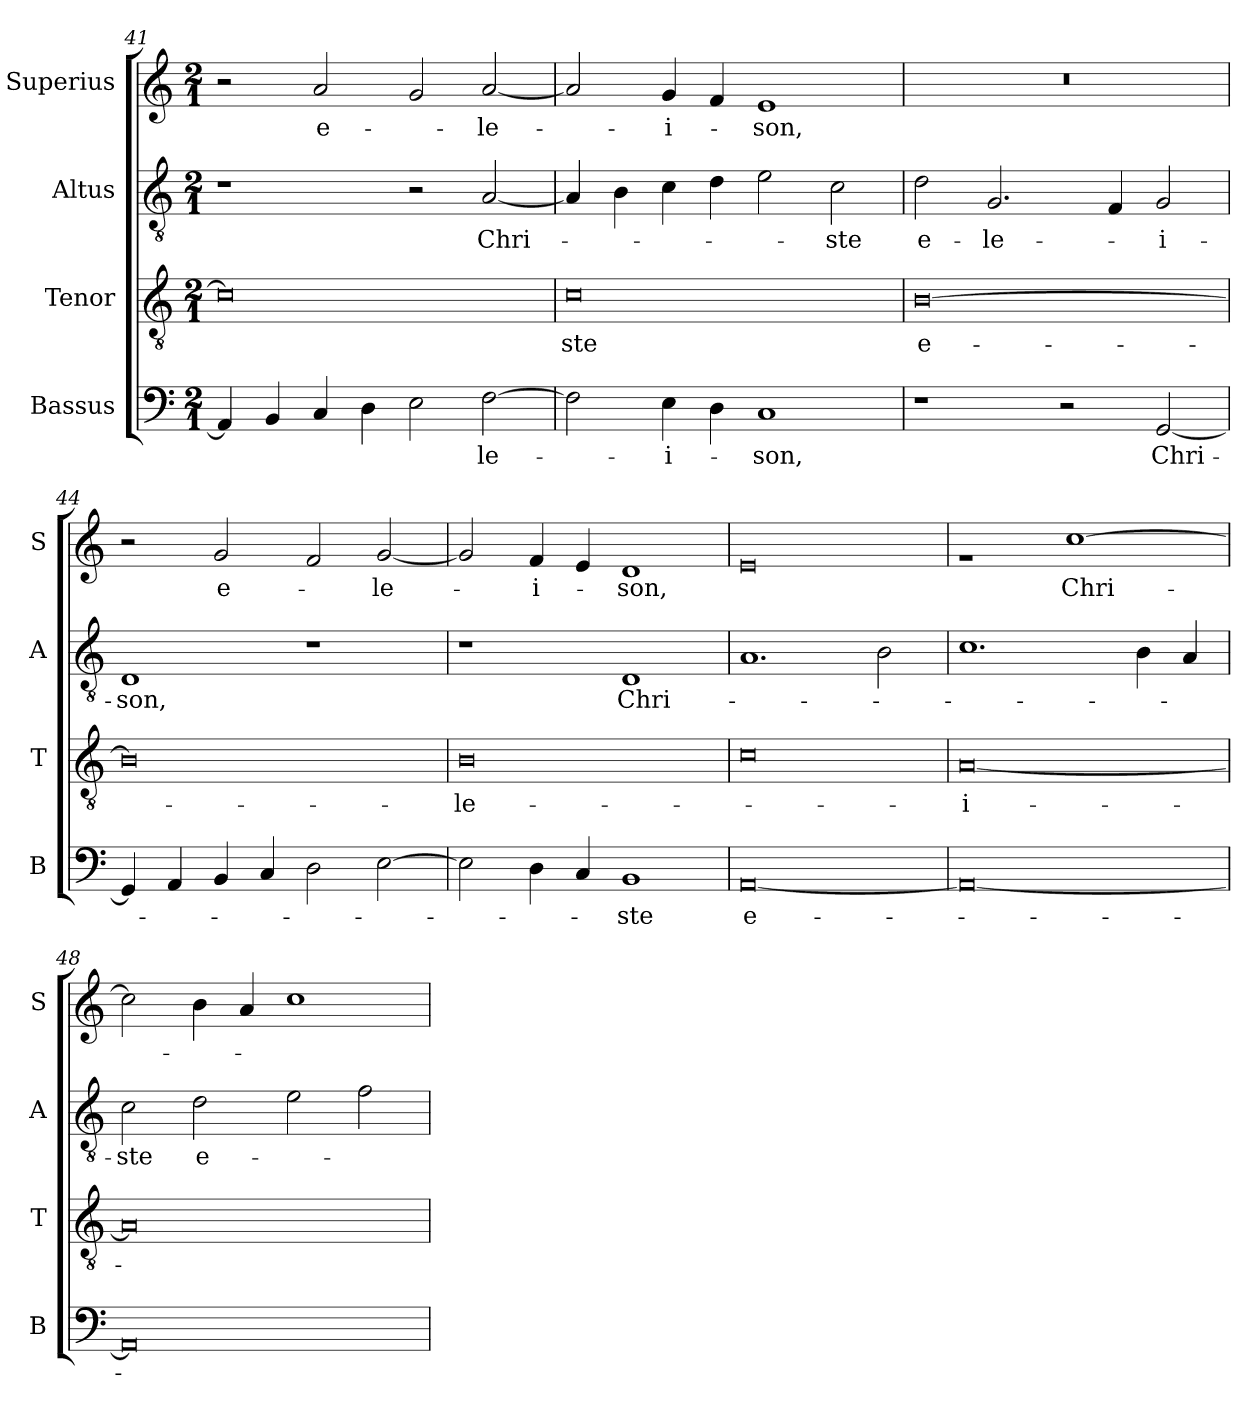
**kern	**text	**kern	**text	**kern	**text	**kern	**text
*part4	*part4	*part3	*part3	*part2	*part2	*part1	*part1
*staff4	*staff4	*staff3	*staff3	*staff2	*staff2	*staff1	*staff1
*I"Bassus	*	*I"Tenor	*	*I"Altus	*	*I"Superius	*
*I'B	*	*I'T	*	*I'A	*	*I'S	*
*clefF4	*	*clefGv2	*	*clefGv2	*	*clefG2	*
*k[]	*	*k[]	*	*k[]	*	*k[]	*
*M2/1	*	*M2/1	*	*M2/1	*	*M2/1	*
=41	=41	=41	=41	=41	=41	=41	=41
4AA/]	.	0c]	.	1r	.	2r	.
4BB/	.	.	.	.	.	.	.
!	!	!	!	!	!	!	!LO:LY:b
4C/	.	.	.	.	.	2a/	e-
4D\	.	.	.	.	.	.	.
2E\	.	.	.	2r	.	2g/	.
!	!LO:LY:b	!	!	!	!LO:LY:b	!	!LO:LY:b
[2F\	-le-	.	.	[2A/	Chri-	[2a/	-le-
!!LO:LB:g=z
=42`	=42`	=42`	=42`	=42`	=42`	=42`	=42`
!	!	!	!LO:LY:b	!	!	!	!
2F\]	.	0c	-ste	4A/]	.	2a/]	.
.	.	.	.	4B\	.	.	.
!	!LO:LY:b	!	!	!	!	!	!LO:LY:b
4E\	-i-	.	.	4c\	.	4g/	-i-
4D\	.	.	.	4d\	.	4f/	.
!	!LO:LY:b	!	!	!	!	!	!LO:LY:b
1C	-son,	.	.	2e\	.	1e	-son,
!	!	!	!	!	!LO:LY:b	!	!
.	.	.	.	2c\	-ste	.	.
=43`	=43`	=43`	=43`	=43`	=43`	=43`	=43`
!	!	!	!LO:LY:b	!	!LO:LY:b	!	!
1r	.	[0B	e-	2d\	e-	0r	.
!	!	!	!	!	!LO:LY:b	!	!
.	.	.	.	2.G/	-le-	.	.
2r	.	.	.	.	.	.	.
.	.	.	.	4F/	.	.	.
!	!LO:LY:b	!	!	!	!LO:LY:b	!	!
[2GG/	Chri-	.	.	2G/	-i-	.	.
=44`	=44`	=44`	=44`	=44`	=44`	=44`	=44`
!	!	!	!	!	!LO:LY:b	!	!
4GG/]	.	0B]	.	1D	-son,	2r	.
4AA/	.	.	.	.	.	.	.
!	!	!	!	!	!	!	!LO:LY:b
4BB/	.	.	.	.	.	2g/	e-
4C/	.	.	.	.	.	.	.
2D\	.	.	.	1r	.	2f/	.
!	!	!	!	!	!	!	!LO:LY:b
[2E\	.	.	.	.	.	[2g/	-le-
=45`	=45`	=45`	=45`	=45`	=45`	=45`	=45`
!	!	!	!LO:LY:b	!	!	!	!
2E\]	.	0B	-le-	1r	.	2g/]	.
!	!	!	!	!	!	!	!LO:LY:b
4D\	.	.	.	.	.	4f/	-i-
4C/	.	.	.	.	.	4e/	.
!	!LO:LY:b	!	!	!	!LO:LY:b	!	!LO:LY:b
1BB	-ste	.	.	1D	Chri-	1d	-son,
=46`	=46`	=46`	=46`	=46`	=46`	=46`	=46`
!	!LO:LY:b	!	!	!	!	!	!
[0AA	e-	0c	.	1.A	.	0e	.
.	.	.	.	2B\	.	.	.
=47`	=47`	=47`	=47`	=47`	=47`	=47`	=47`
!	!	!	!LO:LY:b	!	!	!	!
0AA_	.	[0A	-i-	1.c	.	1rg	.
!	!	!	!	!	!	!	!LO:LY:b
.	.	.	.	.	.	[1cc	Chri-
.	.	.	.	4B\	.	.	.
.	.	.	.	4A/	.	.	.
!!LO:LB:g=z
=48`	=48`	=48`	=48`	=48`	=48`	=48`	=48`
!	!	!	!	!	!LO:LY:b	!	!
0AA]	.	0A]	.	2c\	-ste	2cc\]	.
!	!	!	!	!	!LO:LY:b	!	!
.	.	.	.	2d\	e-	4b\	.
.	.	.	.	.	.	4a/	.
.	.	.	.	2e\	.	1cc	.
.	.	.	.	2f\	.	.	.
=`	=`	=`	=`	=`	=`	=`	=`
*-	*-	*-	*-	*-	*-	*-	*-
